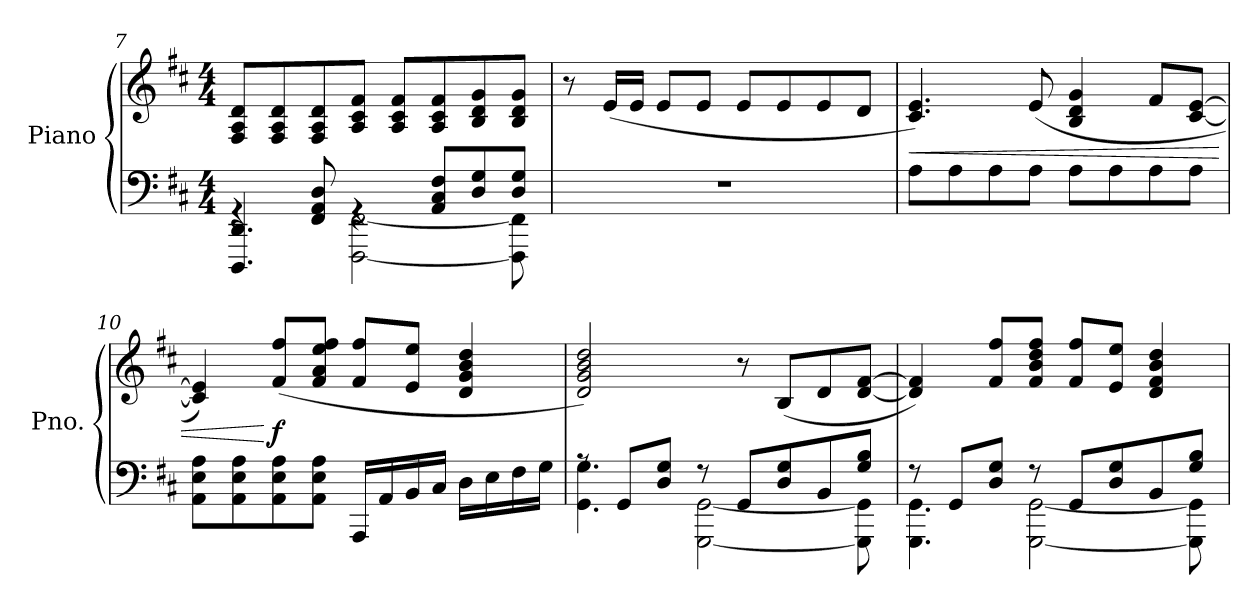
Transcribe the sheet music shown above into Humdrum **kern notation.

**kern	**kern	**dynam
*part1	*part1	*part1
*staff2	*staff1	*staff1/2
*I"Piano	*	*
*I'Pno.	*	*
*clefF4	*clefG2	*
*k[f#c#]	*k[f#c#]	*
*M4/4	*M4/4	*
=7	=7	=7
*^	*	*
4rGG	4.DDD/ 4.DD/	8F#/ 8A/ 8d/L	.
.	.	8F#/ 8A/ 8d/	.
8FF#/ 8AA/ 8D/	.	8F#/ 8A/ 8d/	.
4rGG	[2FFF#\ [2FF#\	8A/ 8c#/ 8f#/J	.
.	.	8A/ 8c#/ 8f#/L	.
8AA/ 8C#/ 8F#/L	.	8A/ 8c#/ 8f#/	.
8D/ 8G/	.	8B/ 8d/ 8g/	.
8D/ 8G/J	8FFF#\] 8FF#\]	8B/ 8d/ 8g/J	.
*v	*v	*	*
=8	=8	=8
1r	8r	.
.	(>16e/LL	.
.	16e/JJ	.
.	8e/L	.
.	8e/J	.
.	8e/L	.
.	8e/	.
.	8e/	.
.	8d/J	.
=9	=9	=9
!	!	!LO:HP:b
8A\L	4.c#/ 4.e/)	<
8A\	.	.
8A\	.	.
8A\J	(>8e/	.
8A\L	4B/ 4d/ 4g/	.
8A\	.	.
8A\	8f#/L	.
8A\J	[8c#/ [8e/J	.
!!LO:LB:g=z
=10	=10	=10
8AA\ 8E\ 8A\L	4c#/] 4e/])	.
8AA\ 8E\ 8A\	.	.
!	!	!LO:DY:n=1:b
8AA\ 8E\ 8A\	(>8f#/ 8ff#/L	[ f
8AA\ 8E\ 8A\J	8f#/ 8a/ 8ee/ 8ff#/J	.
16AAA/LL	8f#/ 8ff#/L	.
16AA/	.	.
16BB/	8e/ 8ee/J	.
16C#/JJ	.	.
16D\LL	4d/ 4g/ 4b/ 4dd/	.
16E\	.	.
16F#\	.	.
16G\JJ	.	.
=11	=11	=11
*^	*	*
8rA	4.GG\ 4.G\	2d/ 2g/ 2b/ 2dd/)	.
8GG/L	.	.	.
8D/ 8G/J	.	.	.
8r	[2GGG\ [2GG\	.	.
8GG/L	.	8r	.
8D/ 8G/	.	(>8B/L	.
8BB/	.	8d/	.
8G/ 8B/J	8GGG\] 8GG\]	[8d/ [8f#/J	.
=12	=12	=12	=12
8r	4.GGG\ 4.GG\	4d/] 4f#/])	.
8GG/L	.	.	.
8D/ 8G/J	.	8f#/ 8ff#/L	.
8r	[2GGG\ [2GG\	8f#/ 8b/ 8dd/ 8ff#/J	.
8GG/L	.	8f#/ 8ff#/L	.
8D/ 8G/	.	8e/ 8ee/J	.
8BB/	.	4d/ 4f#/ 4b/ 4dd/	.
8G/ 8B/J	8GGG\] 8GG\]	.	.
*v	*v	*	*
=	=	=
*-	*-	*-
